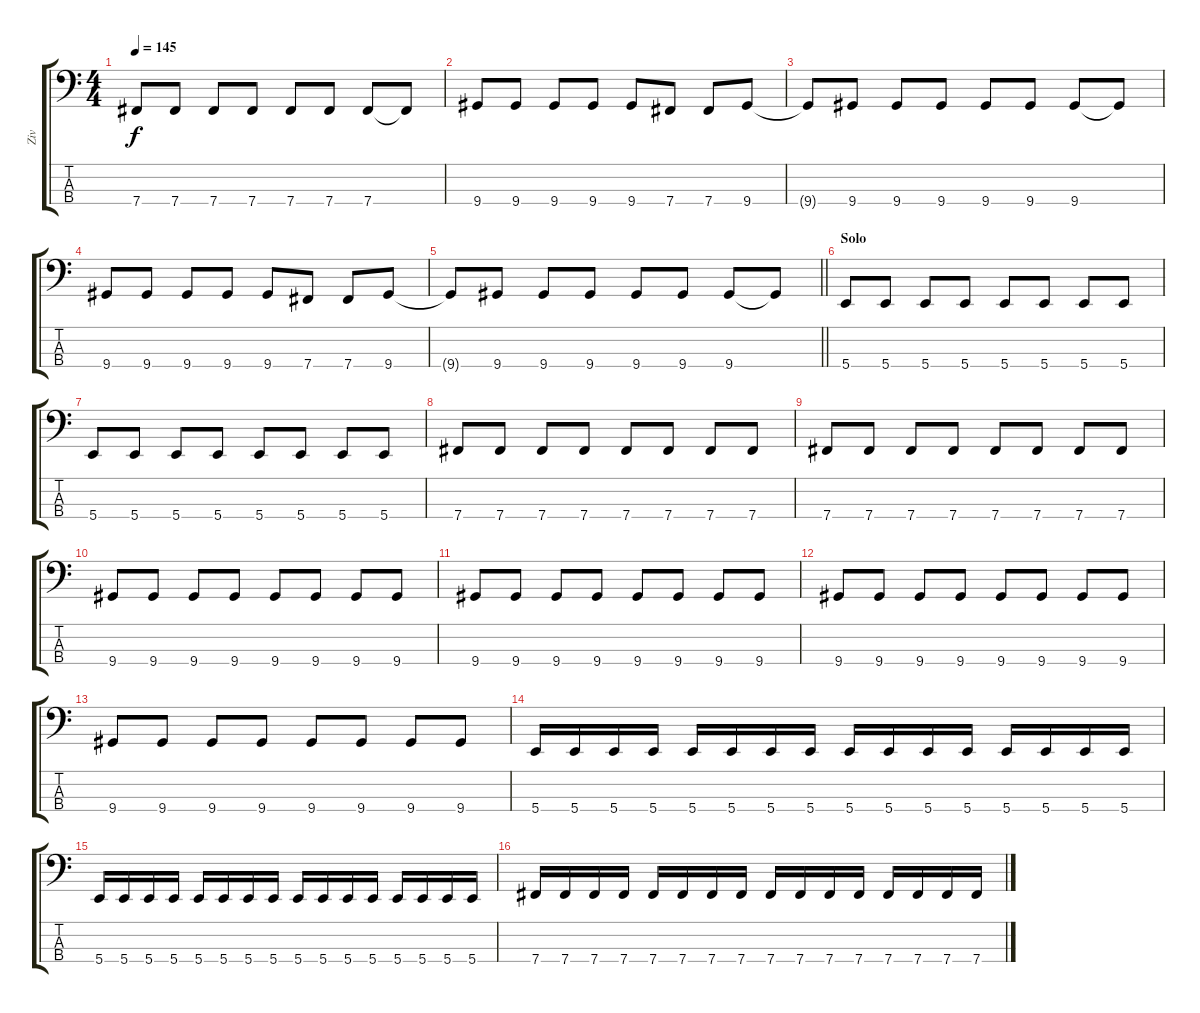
\track ("Ziv" "Ziv") {instrument electricbasspick}
\staff {score tabs}
\tuning (E2 B1 Gb1 B0) {hide}
\ts (4 4)
\tempo 145
\clef f4
\ks c
7.4{t}.8{dy f} 7.4.8 7.4.8 7.4.8 7.4.8 7.4.8 7.4.8 7.4{t}.8 |
9.4.8 9.4.8 9.4.8 9.4.8 9.4.8 7.4.8 7.4.8 9.4.8 |
9.4{t}.8 9.4.8 9.4.8 9.4.8 9.4.8 9.4.8 9.4.8 9.4{t}.8 |
9.4.8 9.4.8 9.4.8 9.4.8 9.4.8 7.4.8 7.4.8 9.4.8 |
\barLineRight lightlight
9.4{t}.8 9.4.8 9.4.8 9.4.8 9.4.8 9.4.8 9.4.8 9.4{t}.8 |
\section ("" "Solo")
5.4.8 5.4.8 5.4.8 5.4.8 5.4.8 5.4.8 5.4.8 5.4.8 |
5.4.8 5.4.8 5.4.8 5.4.8 5.4.8 5.4.8 5.4.8 5.4.8 |
7.4.8 7.4.8 7.4.8 7.4.8 7.4.8 7.4.8 7.4.8 7.4.8 |
7.4.8 7.4.8 7.4.8 7.4.8 7.4.8 7.4.8 7.4.8 7.4.8 |
9.4.8 9.4.8 9.4.8 9.4.8 9.4.8 9.4.8 9.4.8 9.4.8 |
9.4.8 9.4.8 9.4.8 9.4.8 9.4.8 9.4.8 9.4.8 9.4.8 |
9.4.8 9.4.8 9.4.8 9.4.8 9.4.8 9.4.8 9.4.8 9.4.8 |
9.4.8 9.4.8 9.4.8 9.4.8 9.4.8 9.4.8 9.4.8 9.4.8 |
5.4.16 5.4.16 5.4.16 5.4.16 5.4.16 5.4.16 5.4.16 5.4.16 5.4.16 5.4.16 5.4.16 5.4.16 5.4.16 5.4.16 5.4.16 5.4.16 |
5.4.16 5.4.16 5.4.16 5.4.16 5.4.16 5.4.16 5.4.16 5.4.16 5.4.16 5.4.16 5.4.16 5.4.16 5.4.16 5.4.16 5.4.16 5.4.16 |
7.4.16 7.4.16 7.4.16 7.4.16 7.4.16 7.4.16 7.4.16 7.4.16 7.4.16 7.4.16 7.4.16 7.4.16 7.4.16 7.4.16 7.4.16 7.4.16
